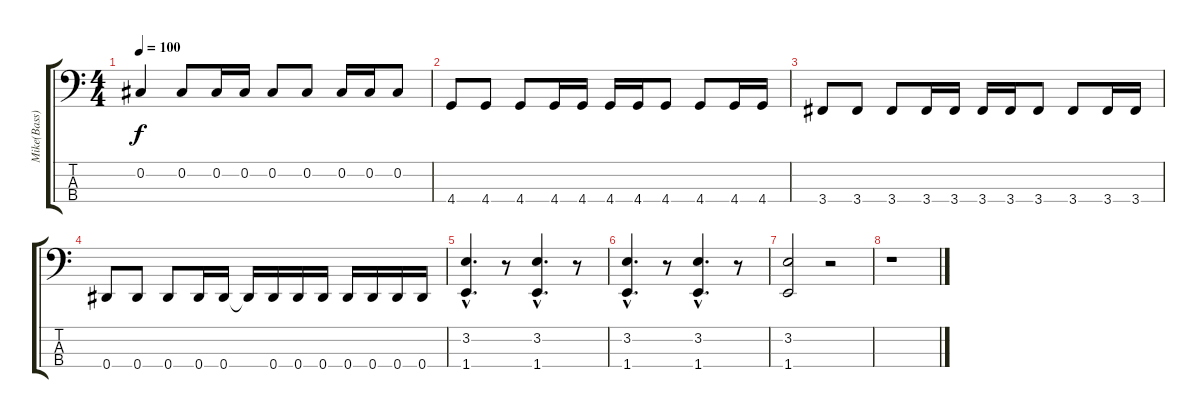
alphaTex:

\track ("Mike(Bass)" "Mike(Bass)") {instrument electricbasspick}
\staff {score tabs}
\tuning (Gb2 Db2 Ab1 Eb1) {hide}
\ts (4 4)
\tempo 100
\clef f4
\ks c
0.2.4{dy f} 0.2.8 0.2.16 0.2.16 0.2.8 0.2.8 0.2.16 0.2.16 0.2.8 |
4.4.8 4.4.8 4.4.8 4.4.16 4.4.16 4.4.16 4.4.16 4.4.8 4.4.8 4.4.16 4.4.16 |
3.4.8 3.4.8 3.4.8 3.4.16 3.4.16 3.4.16 3.4.16 3.4.8 3.4.8 3.4.16 3.4.16 |
0.4.8 0.4.8 0.4.8 0.4.16 0.4.16 0.4{t}.16 0.4.16 0.4.16 0.4.16 0.4.16 0.4.16 0.4.16 0.4.16 |
(3.2{hac} 1.4{hac}).4{d} r.8 (3.2{hac} 1.4{hac}).4{d} r.8 |
(3.2{hac} 1.4{hac}).4{d} r.8 (3.2{hac} 1.4{hac}).4{d} r.8 |
(3.2 1.4).2 r.2 |
r.1
